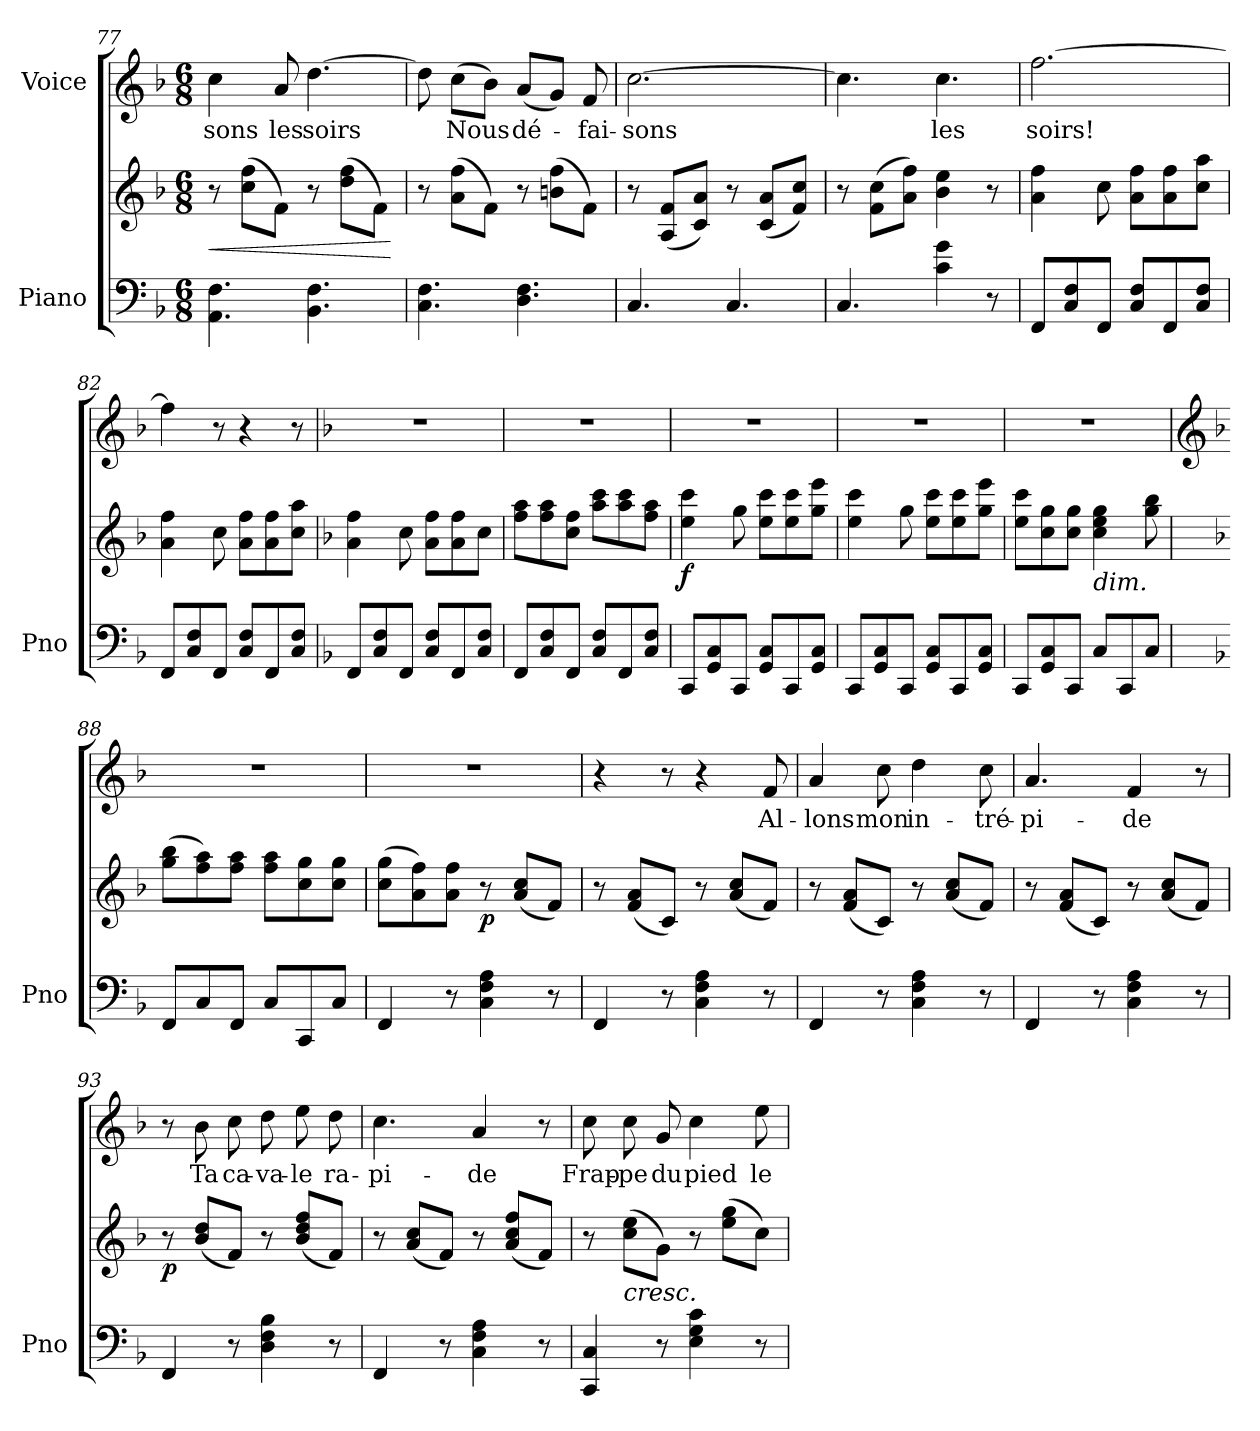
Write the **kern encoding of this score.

**kern	**kern	**dynam	**kern	**text
*part2	*part2	*part2	*part1	*part1
*staff3	*staff2	*staff2/3	*staff1	*staff1
*I"Piano	*	*	*I"Voice	*
*I'Pno	*	*	*	*
*clefF4	*clefG2	*	*clefG2	*
*k[b-]	*k[b-]	*	*k[b-]	*
*M6/8	*M6/8	*	*M6/8	*
=77	=77	=77	=77	=77
!	!	!LO:HP:b	!	!
4.AA\ 4.F\	8r	<	4cc\	-sons
.	(8cc\ 8ff\L	.	.	.
.	8f\J)	.	8a/	les
4.BB-\ 4.F\	8r	.	[4.dd\	soirs
.	(8dd\ 8ff\L	.	.	.
.	8f\J)	.	.	.
.	.	[	.	.
=78	=78	=78	=78	=78
4.C\ 4.F\	8r	.	8dd\]	.
.	(8a\ 8ff\L	.	(8cc\L	Nous
.	8f\J)	.	8b-\J)	.
4.D\ 4.F\	8r	.	(8a/L	dé-
.	(8bn\ 8ff\L	.	8g/J)	.
.	8f\J)	.	8f/	-fai-
=79	=79	=79	=79	=79
4.C/	8r	.	[2.cc\	-sons
.	(8A/ 8f/L	.	.	.
.	8c/ 8a/J)	.	.	.
4.C/	8r	.	.	.
.	(8c/ 8a/L	.	.	.
.	8f/ 8cc/J)	.	.	.
=80	=80	=80	=80	=80
4.C/	8r	.	4.cc\]	.
.	(8f\ 8cc\L	.	.	.
.	8a\ 8ff\J)	.	.	.
4c\ 4g\	4b-\ 4ee\	.	4.cc\	les
8r	8r	.	.	.
=81	=81	=81	=81	=81
8FF/L	4a\ 4ff\	.	[2.ff\	soirs!
8C/ 8F/	.	.	.	.
8FF/J	8cc\	.	.	.
8C/ 8F/L	8a\ 8ff\L	.	.	.
8FF/	8a\ 8ff\	.	.	.
8C/ 8F/J	8cc\ 8aa\J	.	.	.
=82	=82	=82	=82	=82
8FF/L	4a\ 4ff\	.	4ff\]	.
8C/ 8F/	.	.	.	.
8FF/J	8cc\	.	8r	.
8C/ 8F/L	8a\ 8ff\L	.	4r	.
8FF/	8a\ 8ff\	.	.	.
8C/ 8F/J	8cc\ 8aa\J	.	8r	.
=83	=83	=83	=83	=83
*k[b-]	*k[b-]	*	*k[b-]	*
8FF/L	4a\ 4ff\	.	2.r	.
8C/ 8F/	.	.	.	.
8FF/J	8cc\	.	.	.
8C/ 8F/L	8a\ 8ff\L	.	.	.
8FF/	8a\ 8ff\	.	.	.
8C/ 8F/J	8cc\J	.	.	.
=84	=84	=84	=84	=84
8FF/L	8ff\ 8aa\L	.	2.r	.
8C/ 8F/	8ff\ 8aa\	.	.	.
8FF/J	8cc\ 8ff\J	.	.	.
8C/ 8F/L	8aa\ 8ccc\L	.	.	.
8FF/	8aa\ 8ccc\	.	.	.
8C/ 8F/J	8ff\ 8aa\J	.	.	.
=85	=85	=85	=85	=85
!	!	!LO:DY:b	!	!
8CC/L	4ee\ 4ccc\	f	2.r	.
8GG/ 8C/	.	.	.	.
8CC/J	8gg\	.	.	.
8GG/ 8C/L	8ee\ 8ccc\L	.	.	.
8CC/	8ee\ 8ccc\	.	.	.
8GG/ 8C/J	8gg\ 8eee\J	.	.	.
=86	=86	=86	=86	=86
8CC/L	4ee\ 4ccc\	.	2.r	.
8GG/ 8C/	.	.	.	.
8CC/J	8gg\	.	.	.
8GG/ 8C/L	8ee\ 8ccc\L	.	.	.
8CC/	8ee\ 8ccc\	.	.	.
8GG/ 8C/J	8gg\ 8eee\J	.	.	.
=87	=87	=87	=87	=87
8CC/L	8ee\ 8ccc\L	.	2.r	.
8GG/ 8C/	8cc\ 8gg\	.	.	.
8CC/J	8cc\ 8gg\J	.	.	.
!	!LO:TX:b:i:t=dim.	!	!	!
8C/L	4cc\ 4ee\ 4gg\	.	.	.
8CC/	.	.	.	.
8C/J	8gg\ 8bb-\	.	.	.
=88	=88	=88	=88	=88
*	*	*	*clefG2	*
*	*	*	*k[b-]	*
8FF/L	(8gg\ 8bb-\L	.	2.r	.
8C/	8ff\ 8aa\)	.	.	.
8FF/J	8ff\ 8aa\J	.	.	.
8C/L	8ff\ 8aa\L	.	.	.
8CC/	8cc\ 8gg\	.	.	.
8C/J	8cc\ 8gg\J	.	.	.
=89	=89	=89	=89	=89
4FF/	(8cc\ 8gg\L	.	2.r	.
.	8a\ 8ff\)	.	.	.
8r	8a\ 8ff\J	.	.	.
!	!	!LO:DY:b	!	!
4C\ 4F\ 4A\	8r	p	.	.
.	(8a/ 8cc/L	.	.	.
8r	8f/J)	.	.	.
=90	=90	=90	=90	=90
4FF/	8r	.	4r	.
.	(8f/ 8a/L	.	.	.
8r	8c/J)	.	8r	.
4C\ 4F\ 4A\	8r	.	4r	.
.	(8a/ 8cc/L	.	.	.
8r	8f/J)	.	8f/	Al-
=91	=91	=91	=91	=91
4FF/	8r	.	4a/	-lons
.	(8f/ 8a/L	.	.	.
8r	8c/J)	.	8cc\	mon
4C\ 4F\ 4A\	8r	.	4dd\	in-
.	(8a/ 8cc/L	.	.	.
8r	8f/J)	.	8cc\	-tré-
=92	=92	=92	=92	=92
4FF/	8r	.	4.a/	-pi-
.	(8f/ 8a/L	.	.	.
8r	8c/J)	.	.	.
4C\ 4F\ 4A\	8r	.	4f/	-de
.	(8a/ 8cc/L	.	.	.
8r	8f/J)	.	8r	.
=93	=93	=93	=93	=93
!	!	!LO:DY:b	!	!
4FF/	8r	p	8r	.
.	(8b-/ 8dd/L	.	8b-\	Ta
8r	8f/J)	.	8cc\	ca-
4D\ 4F\ 4B-\	8r	.	8dd\	-va-
.	(8b-/ 8dd/ 8ff/L	.	8ee\	-le
8r	8f/J)	.	8dd\	ra-
=94	=94	=94	=94	=94
4FF/	8r	.	4.cc\	-pi-
.	(8a/ 8cc/L	.	.	.
8r	8f/J)	.	.	.
4C\ 4F\ 4A\	8r	.	4a/	-de
.	(8a/ 8cc/ 8ff/L	.	.	.
8r	8f/J)	.	8r	.
=95	=95	=95	=95	=95
4CC/ 4C/	8r	.	8cc\	Frap-
!	!LO:TX:b:i:t=cresc.	!	!	!
.	(8cc\ 8ee\L	.	8cc\	-pe
8r	8g\J)	.	8g/	du
4E\ 4G\ 4c\	8r	.	4cc\	pied
.	(8ee\ 8gg\L	.	.	.
8r	8cc\J)	.	8ee\	le
=	=	=	=	=
*-	*-	*-	*-	*-
